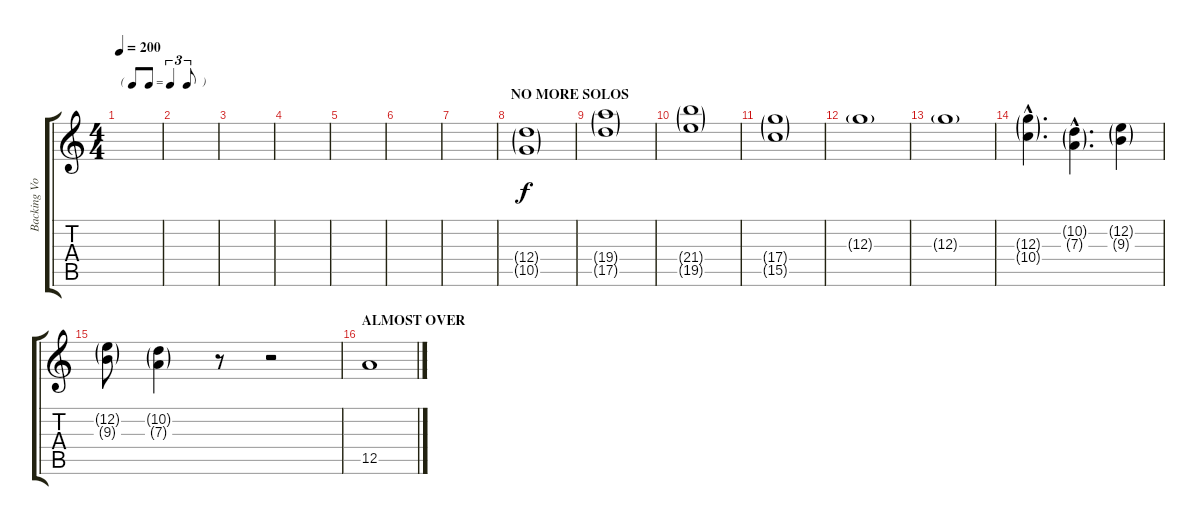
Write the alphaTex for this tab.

\track ("Backing Vocals (lots of cocksuckers)" "Backing Vo") {instrument lead2sawtooth}
\staff {score tabs}
\tuning (E4 B3 G4 D4 A3 E3) {hide}
\ts (4 4)
\tf triplet8th
\tempo 200
\clef g2
\ks c
|
|
|
|
|
|
|
\section ("" "NO MORE SOLOS")
(12.4{g} 10.5{g}).1 |
(19.4{g} 17.5{g}).1 |
(21.4{g} 19.5{g}).1 |
(17.4{g} 15.5{g}).1 |
12.3{g}.1 |
12.3{g}.1 |
(12.3{g hac} 10.4{g hac}).4{d} (10.2{g hac} 7.3{g hac}).4{d} (12.2{g} 9.3{g}).4 |
(12.2{g} 9.3{g}).8 (10.2{g} 7.3{g}).4 r.8 r.2 |
\section ("" "ALMOST OVER")
12.5.1{dy f}
